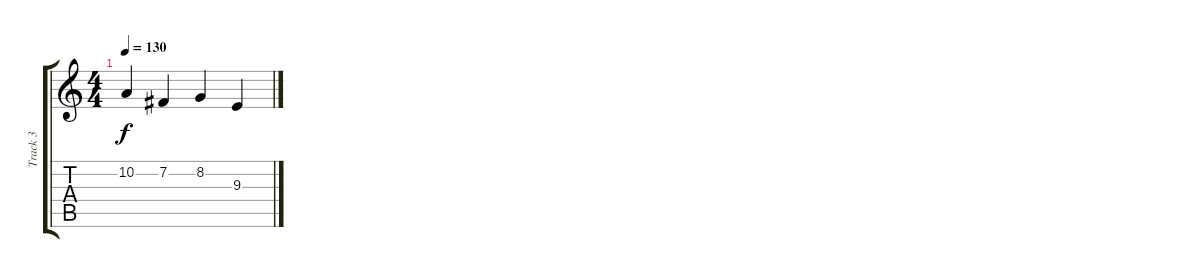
\track ("Track 3" "Track 3") {instrument harpsichord}
\staff {score tabs}
\tuning (E4 B3 G3 D3 A2 E2) {hide}
\ts (4 4)
\tempo 130
\clef g2
\ks c
10.2.4{dy f} 7.2.4 8.2.4 9.3.4
